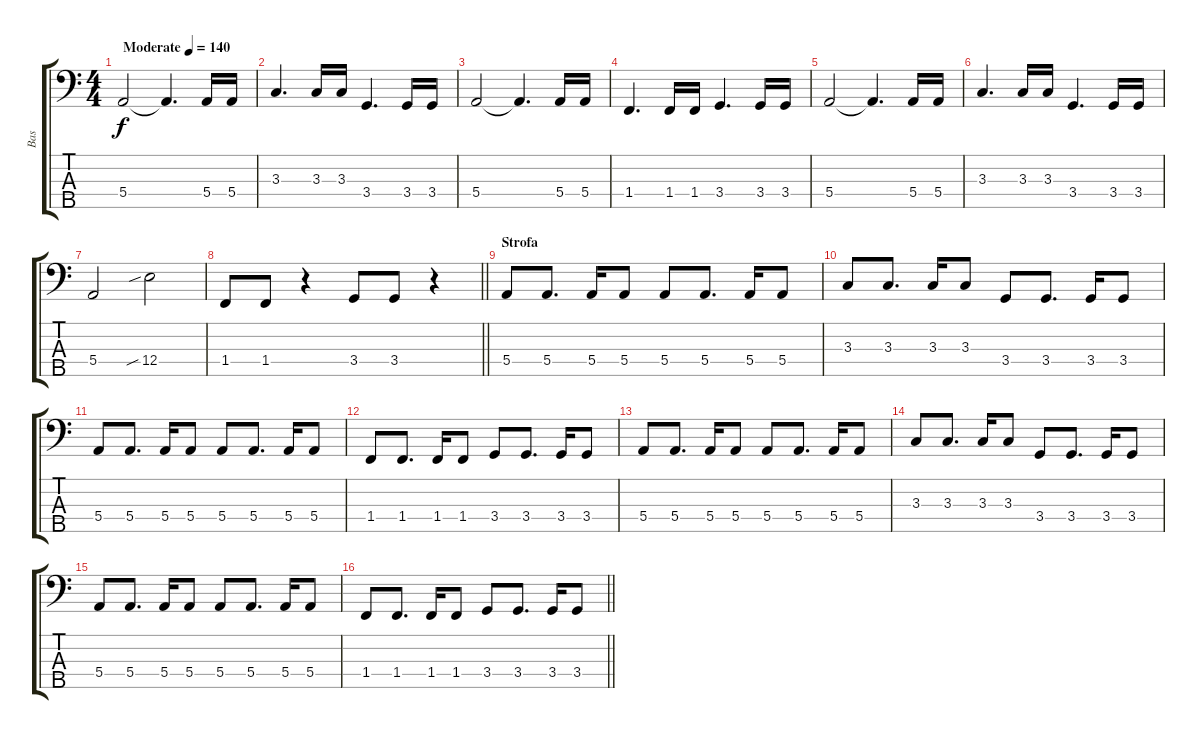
\track ("Bas" "Bas") {instrument electricbassfinger}
\staff {score tabs}
\tuning (G2 D2 A1 E1 B0) {hide}
\ts (4 4)
\tempo (140 "Moderate")
\clef f4
\ks c
5.4.2{dy f instrument electricbassfinger} 5.4{t}.4{d} 5.4.16 5.4.16 |
3.3.4{d} 3.3.16 3.3.16 3.4.4{d} 3.4.16 3.4.16 |
5.4.2 5.4{t}.4{d} 5.4.16 5.4.16 |
1.4.4{d} 1.4.16 1.4.16 3.4.4{d} 3.4.16 3.4.16 |
5.4.2 5.4{t}.4{d} 5.4.16 5.4.16 |
3.3.4{d} 3.3.16 3.3.16 3.4.4{d} 3.4.16 3.4.16 |
5.4.2 12.4{sib}.2 |
\barLineRight lightlight
1.4.8 1.4.8 r.4 3.4.8 3.4.8 r.4 |
\section ("" "Strofa")
5.4.8 5.4.8{d} 5.4.16 5.4.8 5.4.8 5.4.8{d} 5.4.16 5.4.8 |
3.3.8 3.3.8{d} 3.3.16 3.3.8 3.4.8 3.4.8{d} 3.4.16 3.4.8 |
5.4.8 5.4.8{d} 5.4.16 5.4.8 5.4.8 5.4.8{d} 5.4.16 5.4.8 |
1.4.8 1.4.8{d} 1.4.16 1.4.8 3.4.8 3.4.8{d} 3.4.16 3.4.8 |
5.4.8 5.4.8{d} 5.4.16 5.4.8 5.4.8 5.4.8{d} 5.4.16 5.4.8 |
3.3.8 3.3.8{d} 3.3.16 3.3.8 3.4.8 3.4.8{d} 3.4.16 3.4.8 |
5.4.8 5.4.8{d} 5.4.16 5.4.8 5.4.8 5.4.8{d} 5.4.16 5.4.8 |
\barLineRight lightlight
1.4.8 1.4.8{d} 1.4.16 1.4.8 3.4.8 3.4.8{d} 3.4.16 3.4.8
